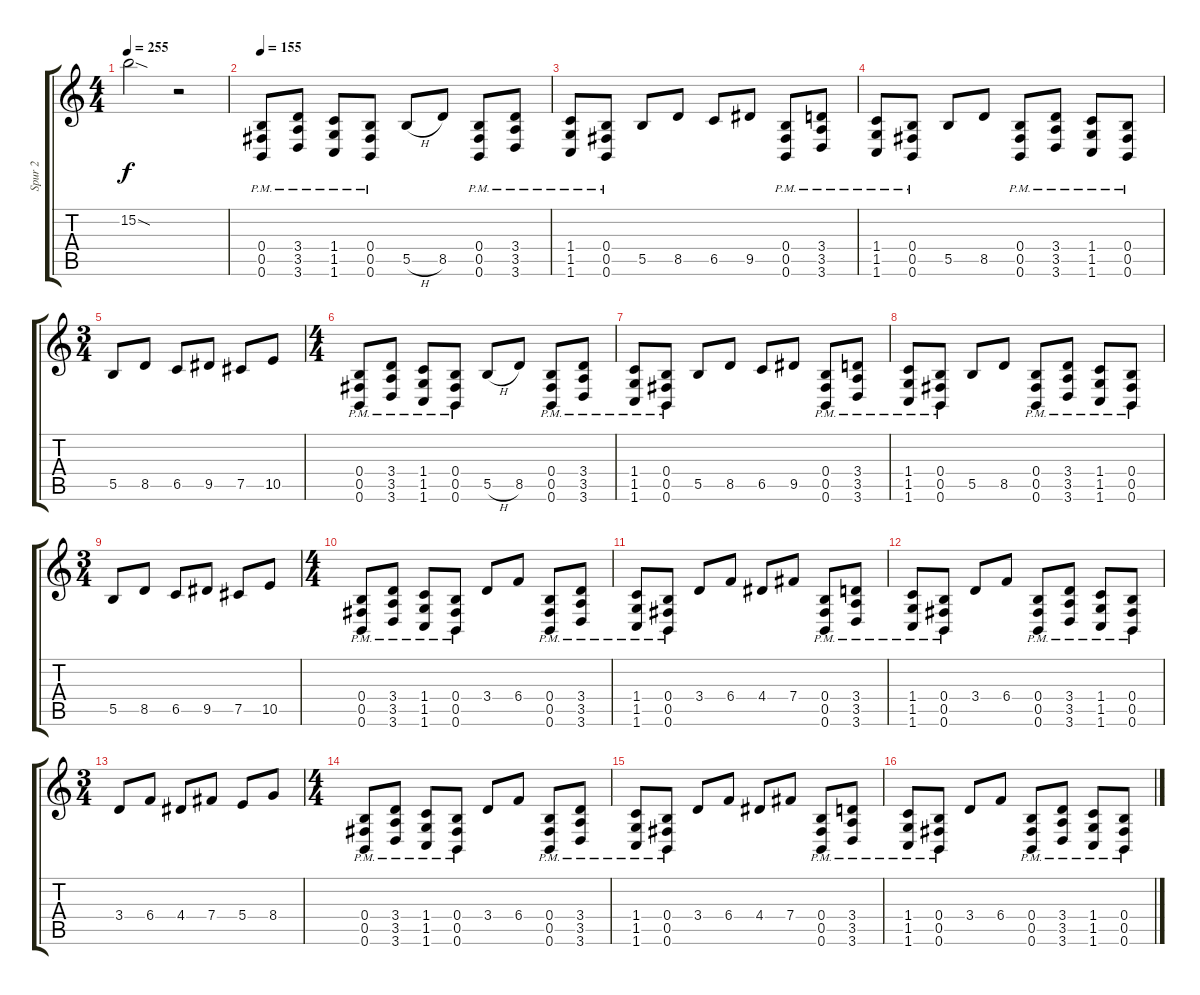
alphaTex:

\track ("Spur 2" "Spur 2") {instrument overdrivenguitar}
\staff {score tabs}
\tuning (Db4 Ab3 E3 B2 Gb2 B1) {hide}
\ts (4 4)
\tempo 255
\clef g2
\ks c
15.2{sod}.2{dy f} r.2 |
\tempo 155
(0.4{pm} 0.5{pm} 0.6{pm}).8 (3.4{pm} 3.5{pm} 3.6{pm}).8 (1.4{pm} 1.5{pm} 1.6{pm}).8 (0.4{pm} 0.5{pm} 0.6{pm}).8 5.5{h}.8 8.5.8 (0.4{pm} 0.5{pm} 0.6{pm}).8 (3.4{pm} 3.5{pm} 3.6{pm}).8 |
(1.4{pm} 1.5{pm} 1.6{pm}).8 (0.4{pm} 0.5{pm} 0.6{pm}).8 5.5.8 8.5.8 6.5.8 9.5.8 (0.4{pm} 0.5{pm} 0.6{pm}).8 (3.4{pm} 3.5{pm} 3.6{pm}).8 |
(1.4{pm} 1.5{pm} 1.6{pm}).8 (0.4{pm} 0.5{pm} 0.6{pm}).8 5.5.8 8.5.8 (0.4{pm} 0.5{pm} 0.6{pm}).8 (3.4{pm} 3.5{pm} 3.6{pm}).8 (1.4{pm} 1.5{pm} 1.6{pm}).8 (0.4{pm} 0.5{pm} 0.6{pm}).8 |
\ts (3 4)
5.5.8 8.5.8 6.5.8 9.5.8 7.5.8 10.5.8 |
\ts (4 4)
(0.4{pm} 0.5{pm} 0.6{pm}).8 (3.4{pm} 3.5{pm} 3.6{pm}).8 (1.4{pm} 1.5{pm} 1.6{pm}).8 (0.4{pm} 0.5{pm} 0.6{pm}).8 5.5{h}.8 8.5.8 (0.4{pm} 0.5{pm} 0.6{pm}).8 (3.4{pm} 3.5{pm} 3.6{pm}).8 |
(1.4{pm} 1.5{pm} 1.6{pm}).8 (0.4{pm} 0.5{pm} 0.6{pm}).8 5.5.8 8.5.8 6.5.8 9.5.8 (0.4{pm} 0.5{pm} 0.6{pm}).8 (3.4{pm} 3.5{pm} 3.6{pm}).8 |
(1.4{pm} 1.5{pm} 1.6{pm}).8 (0.4{pm} 0.5{pm} 0.6{pm}).8 5.5.8 8.5.8 (0.4{pm} 0.5{pm} 0.6{pm}).8 (3.4{pm} 3.5{pm} 3.6{pm}).8 (1.4{pm} 1.5{pm} 1.6{pm}).8 (0.4{pm} 0.5{pm} 0.6{pm}).8 |
\ts (3 4)
5.5.8 8.5.8 6.5.8 9.5.8 7.5.8 10.5.8 |
\ts (4 4)
(0.4{pm} 0.5{pm} 0.6{pm}).8 (3.4{pm} 3.5{pm} 3.6{pm}).8 (1.4{pm} 1.5{pm} 1.6{pm}).8 (0.4{pm} 0.5{pm} 0.6{pm}).8 3.4.8 6.4.8 (0.4{pm} 0.5{pm} 0.6{pm}).8 (3.4{pm} 3.5{pm} 3.6{pm}).8 |
(1.4{pm} 1.5{pm} 1.6{pm}).8 (0.4{pm} 0.5{pm} 0.6{pm}).8 3.4.8 6.4.8 4.4.8 7.4.8 (0.4{pm} 0.5{pm} 0.6{pm}).8 (3.4{pm} 3.5{pm} 3.6{pm}).8 |
(1.4{pm} 1.5{pm} 1.6{pm}).8 (0.4{pm} 0.5{pm} 0.6{pm}).8 3.4.8 6.4.8 (0.4{pm} 0.5{pm} 0.6{pm}).8 (3.4{pm} 3.5{pm} 3.6{pm}).8 (1.4{pm} 1.5{pm} 1.6{pm}).8 (0.4{pm} 0.5{pm} 0.6{pm}).8 |
\ts (3 4)
3.4.8 6.4.8 4.4.8 7.4.8 5.4.8 8.4.8 |
\ts (4 4)
(0.4{pm} 0.5{pm} 0.6{pm}).8 (3.4{pm} 3.5{pm} 3.6{pm}).8 (1.4{pm} 1.5{pm} 1.6{pm}).8 (0.4{pm} 0.5{pm} 0.6{pm}).8 3.4.8 6.4.8 (0.4{pm} 0.5{pm} 0.6{pm}).8 (3.4{pm} 3.5{pm} 3.6{pm}).8 |
(1.4{pm} 1.5{pm} 1.6{pm}).8 (0.4{pm} 0.5{pm} 0.6{pm}).8 3.4.8 6.4.8 4.4.8 7.4.8 (0.4{pm} 0.5{pm} 0.6{pm}).8 (3.4{pm} 3.5{pm} 3.6{pm}).8 |
(1.4{pm} 1.5{pm} 1.6{pm}).8 (0.4{pm} 0.5{pm} 0.6{pm}).8 3.4.8 6.4.8 (0.4{pm} 0.5{pm} 0.6{pm}).8 (3.4{pm} 3.5{pm} 3.6{pm}).8 (1.4{pm} 1.5{pm} 1.6{pm}).8 (0.4{pm} 0.5{pm} 0.6{pm}).8
